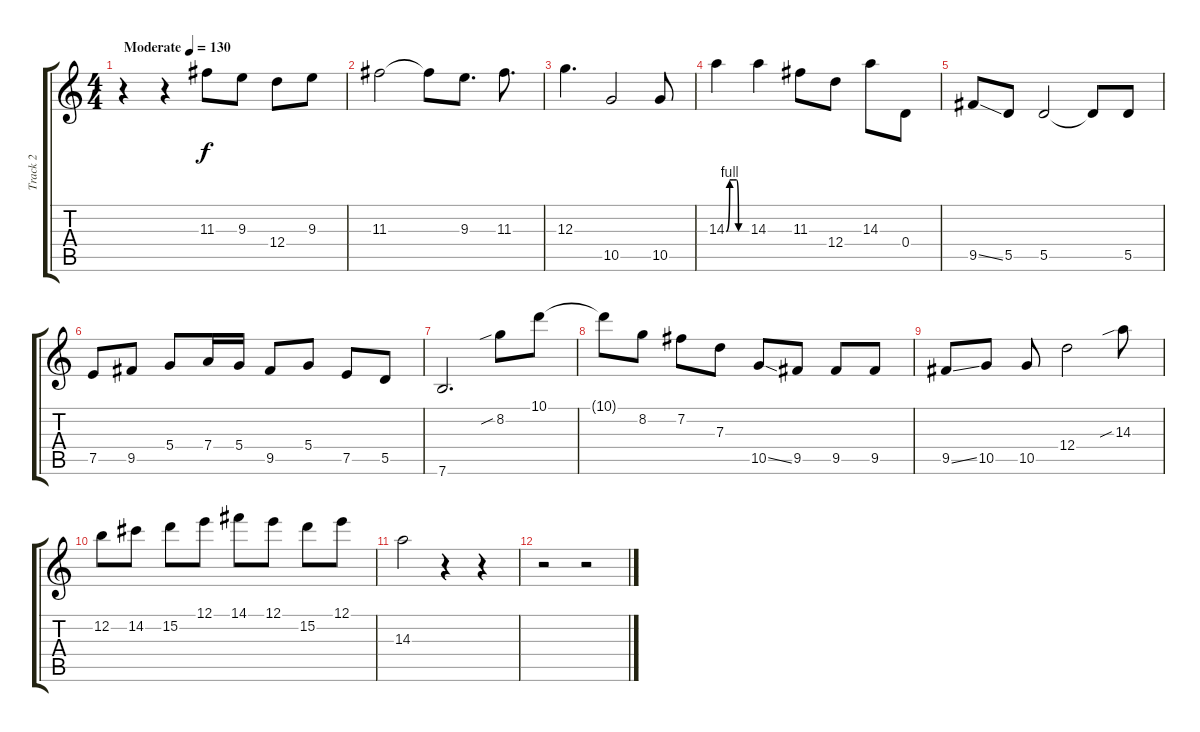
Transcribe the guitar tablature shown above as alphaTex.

\track ("Track 2" "Track 2") {instrument distortionguitar}
\staff {score tabs}
\tuning (E4 B3 G3 D3 A2 E2) {hide}
\ts (4 4)
\tempo (130 "Moderate")
\clef g2
\ks c
r.4{dy f instrument distortionguitar} r.4 11.3.8 9.3.8 12.4.8 9.3.8 |
11.3.2 11.3{t}.8 9.3.8{d} 11.3.8{d} |
12.3.4{d} 10.5.2 10.5.8 |
14.3{be (custom 0 0 10 4 20 4 30 4 36 0 40 0 45 0 60 0)}.4 14.3.4 11.3.8 12.4.8 14.3.8 0.4.8 |
9.5{ss}.8 5.5.8 5.5.2 5.5{t}.8 5.5.8 |
7.5.8 9.5.8 5.4.8 7.4.16 5.4.16 9.5.8 5.4.8 7.5.8 5.5.8 |
7.6.2{d} 8.2{sib}.8 10.1.8 |
10.1{t}.8 8.2.8 7.2.8 7.3.8 10.5{ss}.8 9.5.8 9.5.8 9.5.8 |
9.5{ss}.8 10.5.8 10.5.8 12.4.2 14.3{sib}.8 |
12.2.8 14.2.8 15.2.8 12.1.8 14.1.8 12.1.8 15.2.8 12.1.8 |
14.3.2 r.4 r.4 |
r.2 r.2
